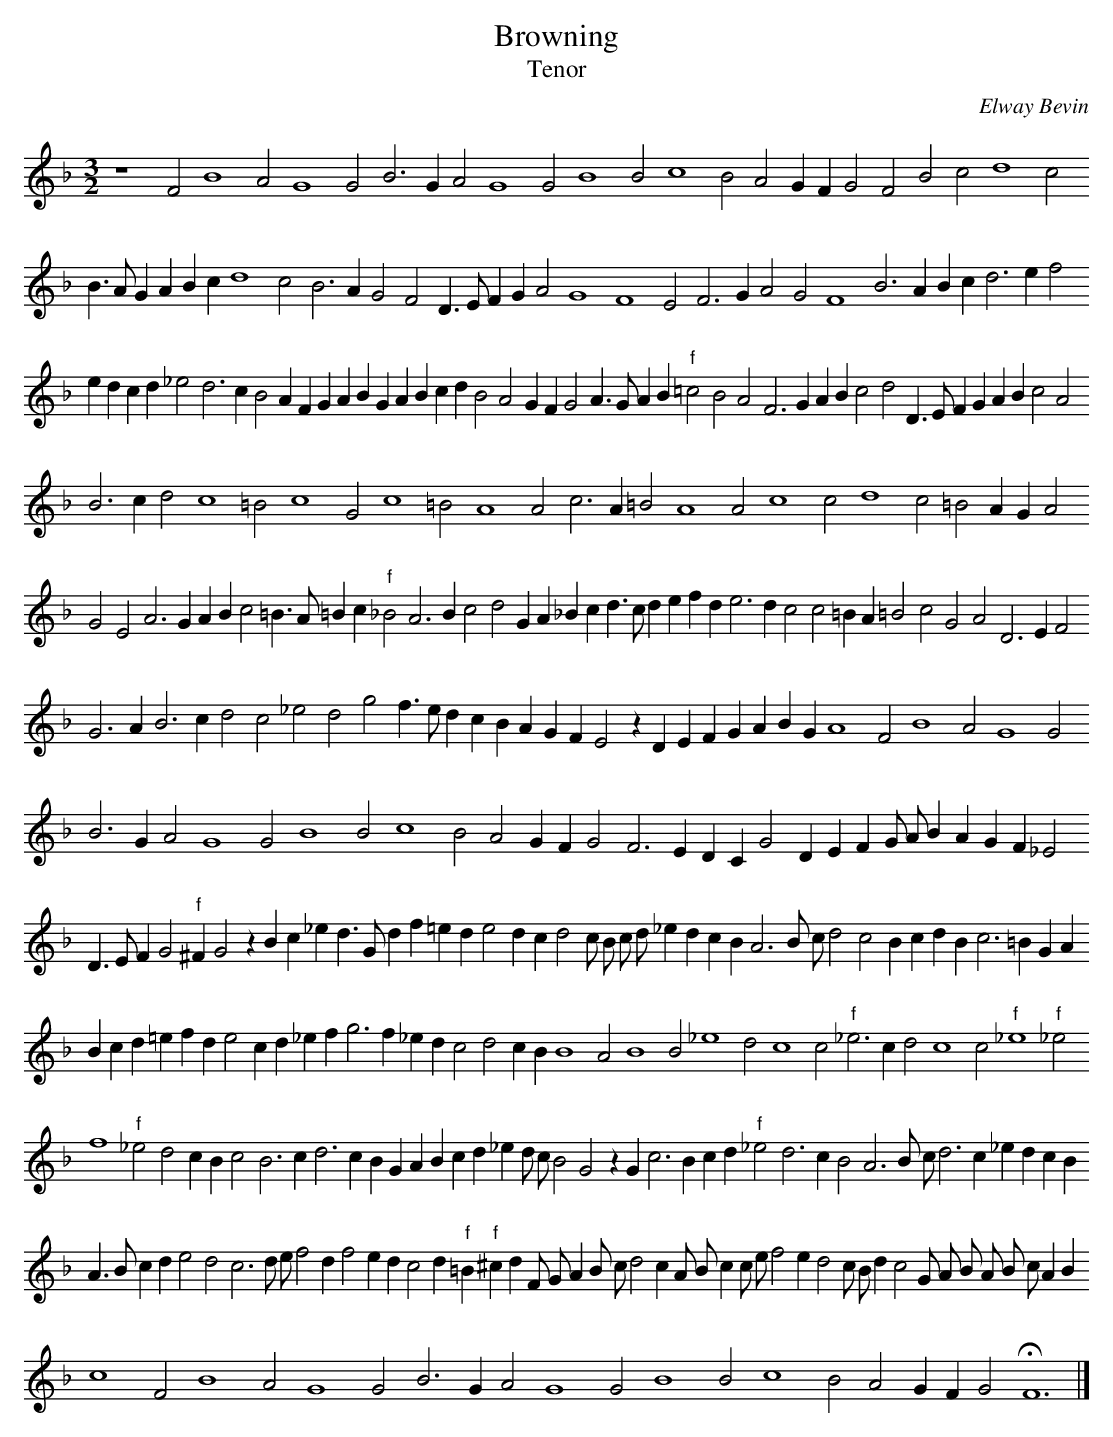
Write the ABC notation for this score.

X:1
T:Browning
T:Tenor
C:Elway Bevin
M:3/2
L:1/2
K:F -8va
z2 F B2 A G2 G B > G A G2 G B2 B c2 B A G/ F/ G F B c d2 c
B3/4 A// G/ A/ B/ c/ d2 c B > A G F D3/4 E// F/ G/ A G2 F2 E F > G A G F2 B > A B/ c/ d > e f
e/ d/ c/ d/ _e d > c B A/ F/ G/ A/ B/ G/ A/ B/ c/ d/ B A G/ F/ G A3/4 G// A/ B/ "f"=c B A F > G A/ B/ c d D3/4 E// F/ G/ A/ B/ c A
B > c d c2 =B c2 G c2 =B A2 A c > A =B A2 A c2 c d2 c =B A/ G/ A
G E A > G A/ B/ c =B3/4 A// =B/ c/ "f"_B A > B c d G/ A/ _B/ c/ d3/4 c// d/ e/ f/ d/ e > d c c =B/ A/ =B c G A D > E F
G > A B > c d c _e d g f3/4 e// d/ c/ B/ A/ G/ F/ E z/ D/ E/ F/ G/A/ B/ G/ A2 F B2 A G2 G
B > G A G2 G B2 B c2 B A G/ F/ G F > E D/ C/ G D/ E/ F/ G// A// B/ A/ G/ F/ _E
D3/4 E// F/ G "f"^F/ G z/ B/ c/ _e/ d3/4 G// d/ f/ =e/ d/ e d/ c/ d c// B// c// d// _e/ d/ c/ B/ A3/2 B// c// d c B/ c/ d/ B/ c > =B G/ A/
B/ c/ d/ =e/ f/ d/ e c/ d/ _e/ f/ g > f _e/ d/ c d c/ B/ B2 A B2 B _e2 d c2 c "f"_e > c d c2 c "f"_e2 "f"_e
f2 "f"_e d c/ B/ c B > c d > c B/ G/ A/ B/ c/ d/ _e/ d// c// B G z/ G/ c > B c/ d/ "f"_e d > c B A3/2 B// c// d > c _e/ d/ c/ B/
A3/4 B// c/ d/ e d c3/2 d// e// f d/ f e/ d/ c d/ "f"=B/ "f"^c/ d/ F// G// A/ B// c// d c/ A// B// c/ c// e// f e/ d c// B// d/ c G// A// B// A// B// c// A/ B/
c2 F B2 A G2 G B > G A G2 G B2 B c2 B A G/ F/ G HF3 |]
